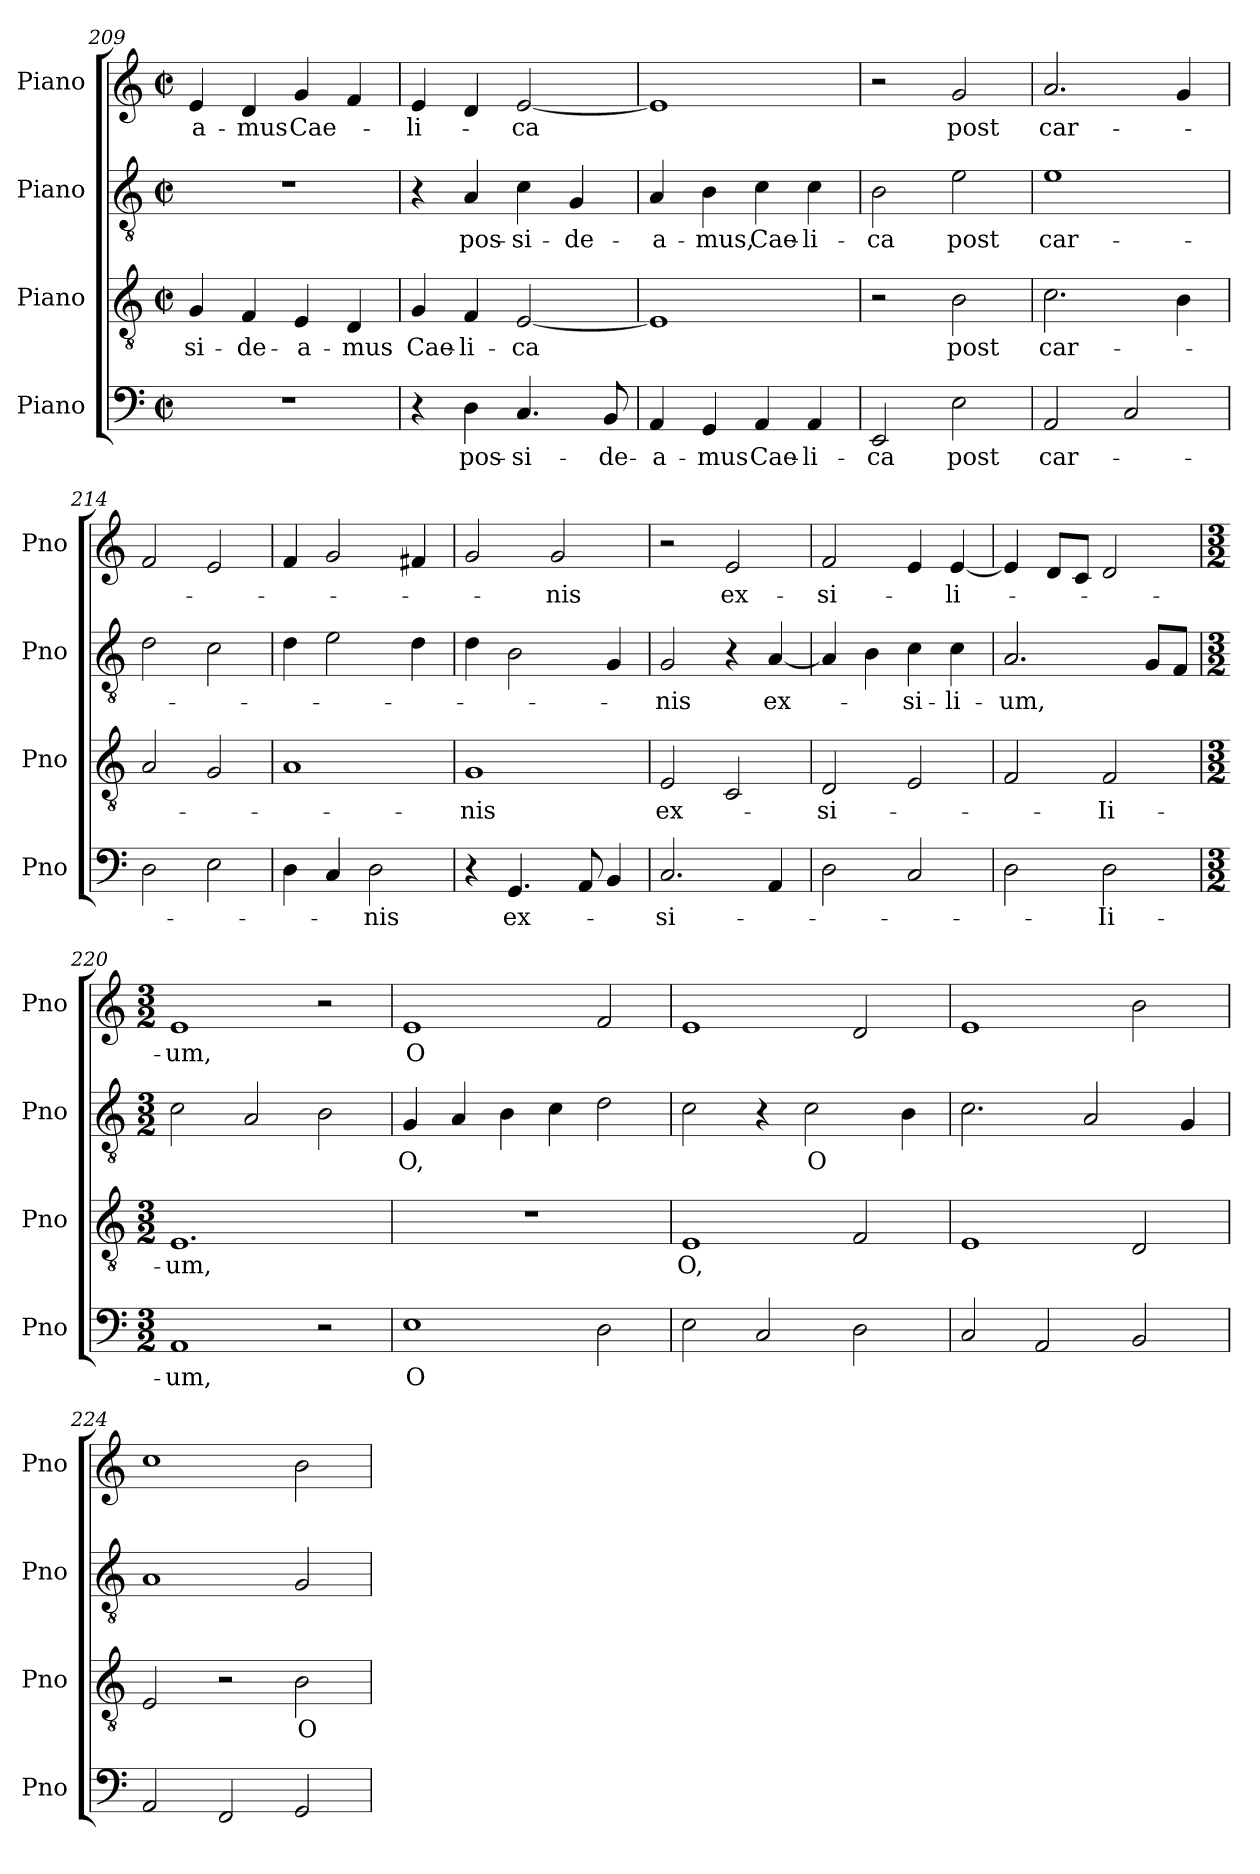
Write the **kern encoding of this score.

**kern	**text	**kern	**text	**kern	**text	**kern	**text
*part4	*part4	*part3	*part3	*part2	*part2	*part1	*part1
*staff4	*staff4	*staff3	*staff3	*staff2	*staff2	*staff1	*staff1
*I"Piano	*	*I"Piano	*	*I"Piano	*	*I"Piano	*
*I'Pno	*	*I'Pno	*	*I'Pno	*	*I'Pno	*
*clefF4	*	*clefGv2	*	*clefGv2	*	*clefG2	*
*k[]	*	*k[]	*	*k[]	*	*k[]	*
*M2/2	*	*M2/2	*	*M2/2	*	*M2/2	*
*met(c|)	*	*met(c|)	*	*met(c|)	*	*met(c|)	*
=209	=209	=209	=209	=209	=209	=209	=209
1r	.	4G/	-si-	1r	.	4e/	-a-
.	.	4F/	-de-	.	.	4d/	-mus
.	.	4E/	-a-	.	.	4g/	Cae-
.	.	4D/	-mus	.	.	4f/	.
=210	=210	=210	=210	=210	=210	=210	=210
4r	.	4G/	Cae-	4r	.	4e/	-li-
4D\	pos-	4F/	-li-	4A/	pos-	4d/	.
4.C/	-si-	[2E/	-ca	4c\	-si-	[2e/	-ca
.	.	.	.	4G/	-de-	.	.
8BB/	-de-	.	.	.	.	.	.
=211	=211	=211	=211	=211	=211	=211	=211
4AA/	-a-	1E]	.	4A/	-a-	1e]	.
4GG/	-mus	.	.	4B\	-mus,	.	.
4AA/	Cae-	.	.	4c\	Cae-	.	.
4AA/	-li-	.	.	4c\	-li-	.	.
=212	=212	=212	=212	=212	=212	=212	=212
2EE/	-ca	2r	.	2B\	-ca	2r	.
2E\	post	2B\	post	2e\	post	2g/	post
!!LO:LB:g=z
=213	=213	=213	=213	=213	=213	=213	=213
2AA/	car-	2.c\	car-	1e	car-	2.a/	car-
2C/	.	.	.	.	.	.	.
.	.	4B\	.	.	.	4g/	.
=214	=214	=214	=214	=214	=214	=214	=214
2D\	.	2A/	.	2d\	.	2f/	.
2E\	.	2G/	.	2c\	.	2e/	.
=215	=215	=215	=215	=215	=215	=215	=215
4D\	.	1A	.	4d\	.	4f/	.
4C/	.	.	.	2e\	.	2g/	.
2D\	-nis	.	.	.	.	.	.
.	.	.	.	4d\	.	4f#X/	.
=216	=216	=216	=216	=216	=216	=216	=216
4r	.	1G	-nis	4d\	.	2g/	.
4.GG/	ex-	.	.	2B\	.	.	.
.	.	.	.	.	.	2g/	-nis
8AA/	.	.	.	.	.	.	.
4BB/	.	.	.	4G/	.	.	.
=217	=217	=217	=217	=217	=217	=217	=217
2.C/	-si-	2E/	ex-	2G/	-nis	2r	.
.	.	2C/	.	4r	.	2e/	ex-
4AA/	.	.	.	[4A/	ex-	.	.
=218	=218	=218	=218	=218	=218	=218	=218
2D\	.	2D/	-si-	4A/]	.	2f/	-si-
.	.	.	.	4B\	.	.	.
2C/	.	2E/	.	4c\	-si-	4e/	.
.	.	.	.	4c\	-li-	[4e/	-li-
!!LO:PB:g=z
=219	=219	=219	=219	=219	=219	=219	=219
2D\	.	2F/	.	2.A/	-um,	4e/]	.
.	.	.	.	.	.	8d/L	.
.	.	.	.	.	.	8c/J	.
2D\	-Ii-	2F/	-Ii-	.	.	2d/	.
.	.	.	.	8G/L	.	.	.
.	.	.	.	8F/J	.	.	.
=220	=220	=220	=220	=220	=220	=220	=220
*M3/2	*	*M3/2	*	*M3/2	*	*M3/2	*
1AA	-um,	1.E	-um,	2c\	.	1e	-um,
.	.	.	.	2A/	.	.	.
2r	.	.	.	2B\	.	2r	.
=221	=221	=221	=221	=221	=221	=221	=221
1E	-O	1.r	.	4G/	O,	1e	O
.	.	.	.	4A/	.	.	.
.	.	.	.	4B\	.	.	.
.	.	.	.	4c\	.	.	.
2D\	.	.	.	2d\	.	2f/	.
=222	=222	=222	=222	=222	=222	=222	=222
2E\	.	1E	O,	2c\	.	1e	.
2C/	.	.	.	4r	.	.	.
.	.	.	.	2c\	O	.	.
2D\	.	2F/	.	.	.	2d/	.
.	.	.	.	4B\	.	.	.
=223	=223	=223	=223	=223	=223	=223	=223
2C/	.	1E	.	2.c\	.	1e	.
2AA/	.	.	.	.	.	.	.
.	.	.	.	2A/	.	.	.
2BB/	.	2D/	.	.	.	2b\	.
.	.	.	.	4G/	.	.	.
!!LO:LB:g=z
=224	=224	=224	=224	=224	=224	=224	=224
2AA/	.	2E/	.	1A	.	1cc	.
2FF/	.	2r	.	.	.	.	.
2GG/	.	2B\	O	2G/	.	2b\	.
=	=	=	=	=	=	=	=
*-	*-	*-	*-	*-	*-	*-	*-
